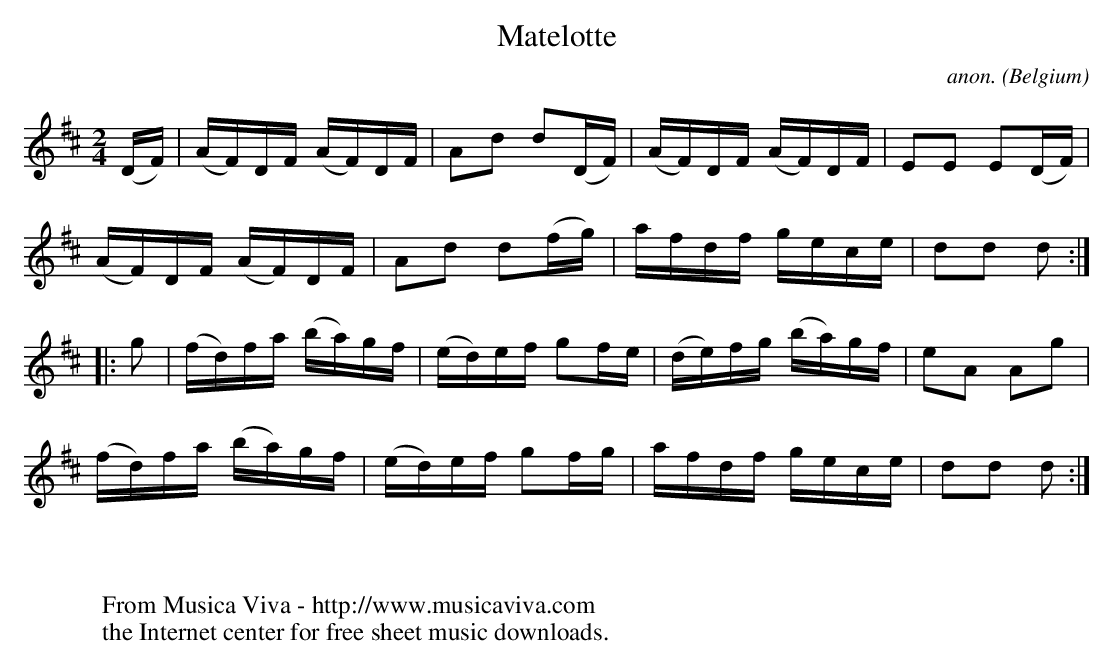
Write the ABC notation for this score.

X:1
T:Matelotte
C:anon.
O:Belgium
M:2/4
L:1/16
K:D
(DF)|(AF)DF (AF)DF|A2d2 d2(DF)|(AF)DF (AF)DF|E2E2 E2(DF)|
(AF)DF (AF)DF|A2d2 d2(fg)|afdf gece|d2d2 d2:|
|:g2|(fd)fa (ba)gf|(ed)ef g2fe|(de)fg (ba)gf|e2A2 A2g2|
(fd)fa (ba)gf|(ed)ef g2fg|afdf gece|d2d2 d2:|
W:
W:
W:  From Musica Viva - http://www.musicaviva.com
W:  the Internet center for free sheet music downloads.
